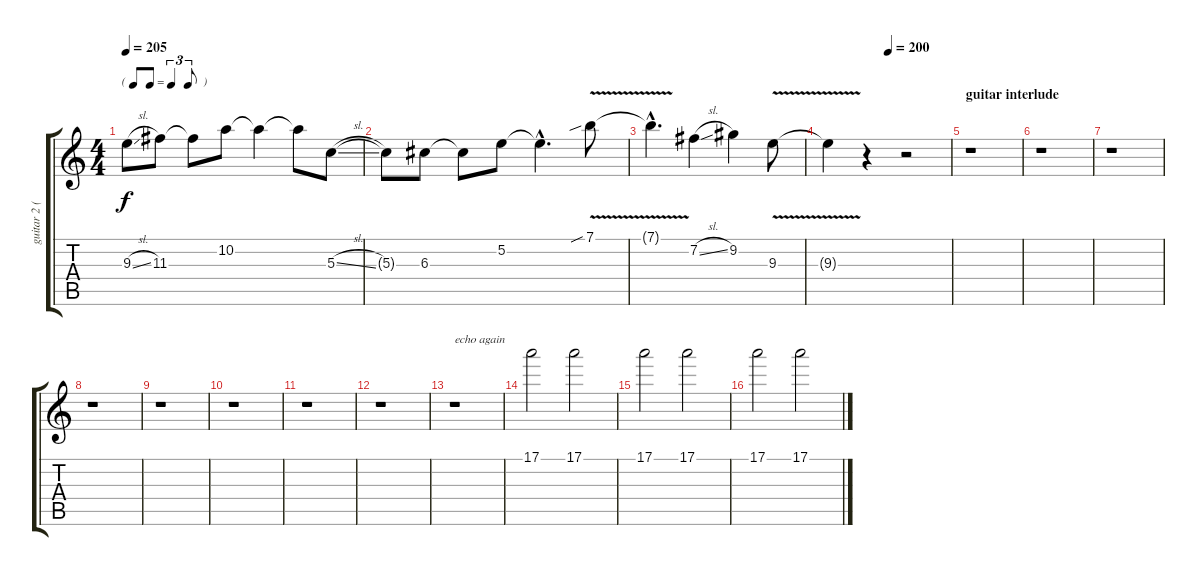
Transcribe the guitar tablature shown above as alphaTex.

\track ("guitar 2 (slide)" "guitar 2 (") {instrument overdrivenguitar}
\staff {score tabs}
\tuning (E4 B3 G3 D3 A2 E2) {hide}
\ts (4 4)
\tf triplet8th
\tempo 205
\clef g2
\ks c
9.3{sl}.8{dy f} 11.3.8 11.3{t}.8 10.2.8 10.2{t}.4 10.2{t}.8 5.3{sl}.8 |
5.3{t}.8 6.3.8 6.3{t}.8 5.2.8 5.2{hac t}.4{d} 7.1{v sib}.8 |
7.1{hac t}.4{d} 7.2{sl}.4 9.2.4 9.3{v}.8 |
\tempo (200 0.5)
9.3{t}.4 r.4 r.2 |
\section ("" "guitar interlude")
r.1 |
r.1 |
r.1 |
r.1 |
r.1 |
r.1 |
r.1 |
r.1 |
r.1{txt "echo again" volume 5} |
17.1.2 17.1.2 |
17.1.2 17.1.2 |
17.1.2 17.1.2
